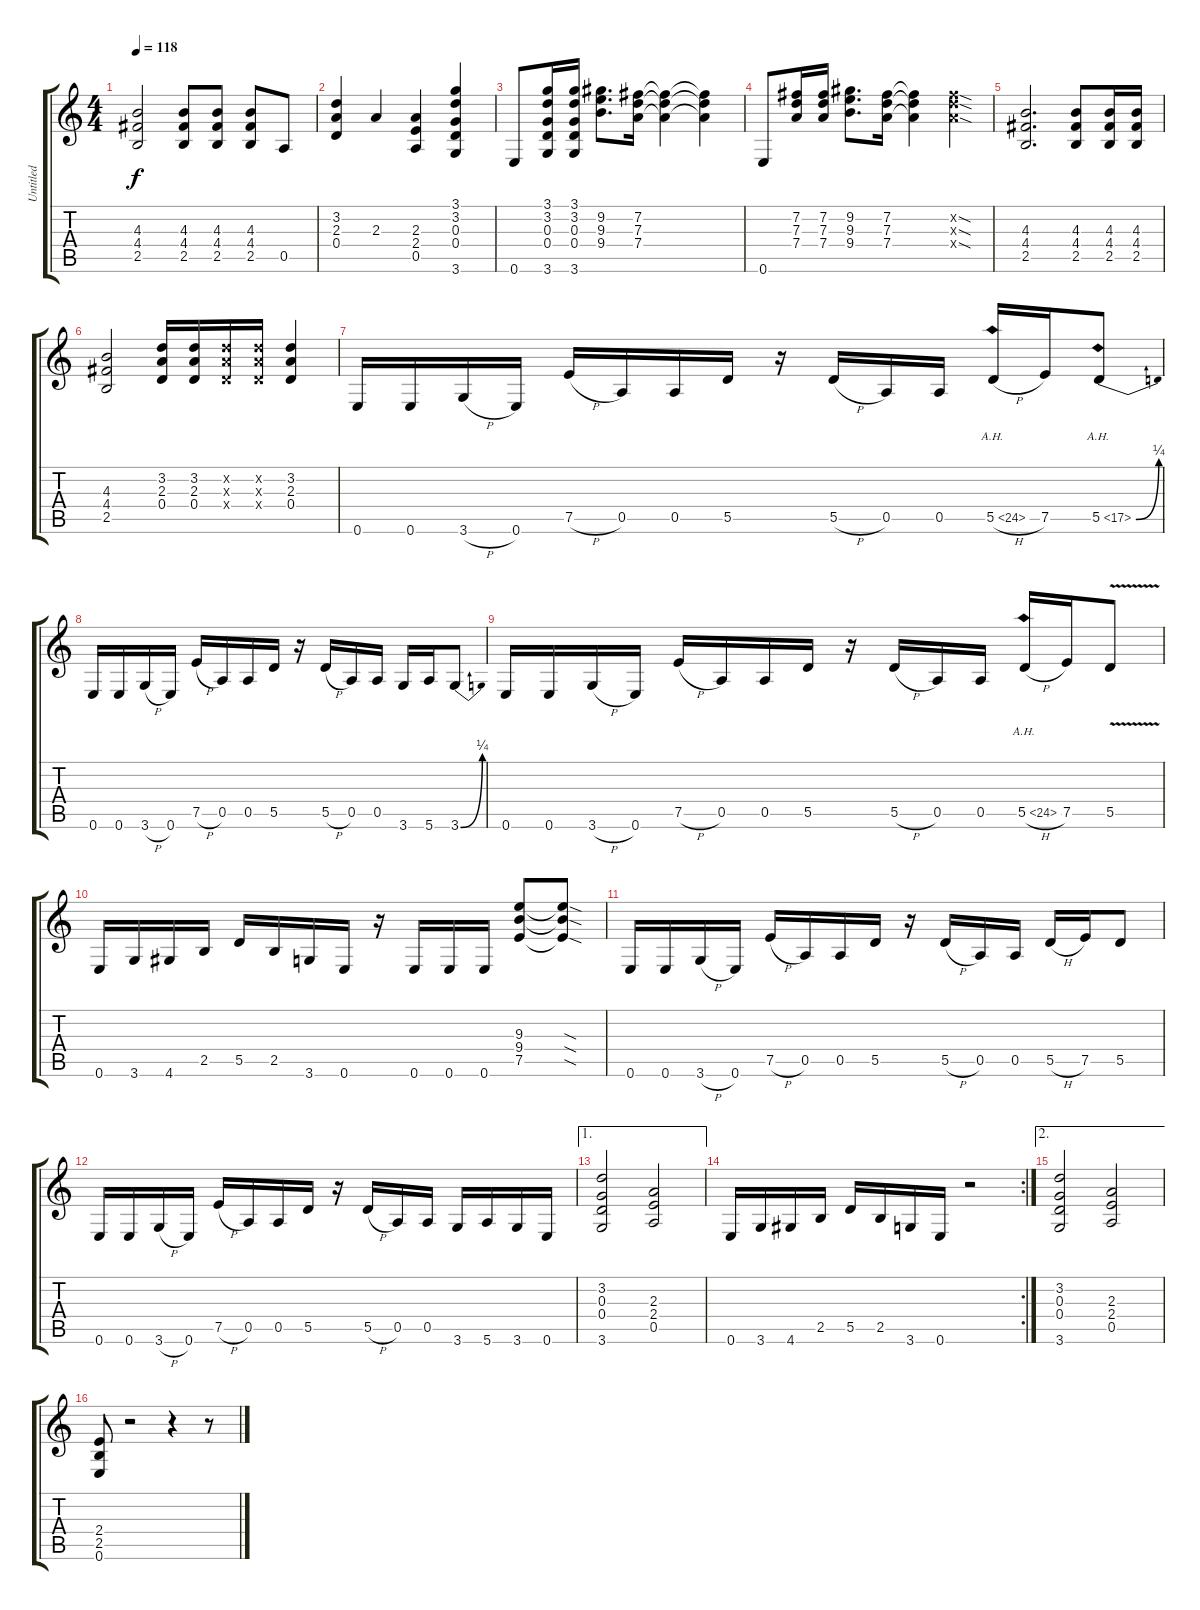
\track ("Untitled" "Untitled") {instrument distortionguitar}
\staff {score tabs}
\tuning (E4 B3 G3 D3 A2 E2) {hide}
\ts (4 4)
\tempo 118
\clef g2
\ks c
(4.3 4.4 2.5).2{dy f} (4.3 4.4 2.5).8 (4.3 4.4 2.5).8 (4.3 4.4 2.5).8 0.5.8 |
(3.2 2.3 0.4).4 2.3.4 (2.3 2.4 0.5).4 (3.1 3.2 0.3 0.4 3.6).4 |
0.6.8 (3.1 3.2 0.3 0.4 3.6).16 (3.1 3.2 0.3 0.4 3.6).16 (9.2 9.3 9.4).8{d} (7.2 7.3 7.4).16 (7.2{t} 7.3{t} 7.4{t}).4 (7.2{t} 7.3{t} 7.4{t}).4 |
0.6.8 (7.2 7.3 7.4).16 (7.2 7.3 7.4).16 (9.2 9.3 9.4).8{d} (7.2 7.3 7.4).16 (7.2{t} 7.3{t} 7.4{t}).4 (7.2{sod x} 7.3{sod x} 7.4{sod x}).4 |
(4.3 4.4 2.5).2{d} (4.3 4.4 2.5).8 (4.3 4.4 2.5).16 (4.3 4.4 2.5).16 |
(4.3 4.4 2.5).2 (3.2 2.3 0.4).16 (3.2 2.3 0.4).16 (3.2{x} 2.3{x} 0.4{x}).16 (3.2{x} 2.3{x} 0.4{x}).16 (3.2 2.3 0.4).4 |
0.6.16 0.6.16 3.6{h}.16 0.6.16 7.5{h}.16 0.5.16 0.5.16 5.5.16 r.16 5.5{h}.16 0.5.16 0.5.16 5.5{ah 19 h}.16 7.5.16 5.5{be (bend 0 0 60 1) ah 12}.8 |
0.6.16 0.6.16 3.6{h}.16 0.6.16 7.5{h}.16 0.5.16 0.5.16 5.5.16 r.16 5.5{h}.16 0.5.16 0.5.16 3.6.16 5.6.16 3.6{be (bend 0 0 60 1)}.8 |
0.6.16 0.6.16 3.6{h}.16 0.6.16 7.5{h}.16 0.5.16 0.5.16 5.5.16 r.16 5.5{h}.16 0.5.16 0.5.16 5.5{ah 19 h}.16 7.5.16 5.5{v}.8 |
0.6.16 3.6.16 4.6.16 2.5.16 5.5.16 2.5.16 3.6.16 0.6.16 r.16 0.6.16 0.6.16 0.6.16 (9.3 9.4 7.5).8 (9.3{sod t} 9.4{sod t} 7.5{sod t}).8 |
0.6.16 0.6.16 3.6{h}.16 0.6.16 7.5{h}.16 0.5.16 0.5.16 5.5.16 r.16 5.5{h}.16 0.5.16 0.5.16 5.5{h}.16 7.5.16 5.5.8 |
0.6.16 0.6.16 3.6{h}.16 0.6.16 7.5{h}.16 0.5.16 0.5.16 5.5.16 r.16 5.5{h}.16 0.5.16 0.5.16 3.6.16 5.6.16 3.6.16 0.6.16 |
\ae 1
(3.2 0.3 0.4 3.6).2 (2.3 2.4 0.5).2 |
\rc 2
0.6.16 3.6.16 4.6.16 2.5.16 5.5.16 2.5.16 3.6.16 0.6.16 r.2 |
\ae 2
(3.2 0.3 0.4 3.6).2 (2.3 2.4 0.5).2 |
(2.4 2.5 0.6).8 r.2 r.4 r.8
